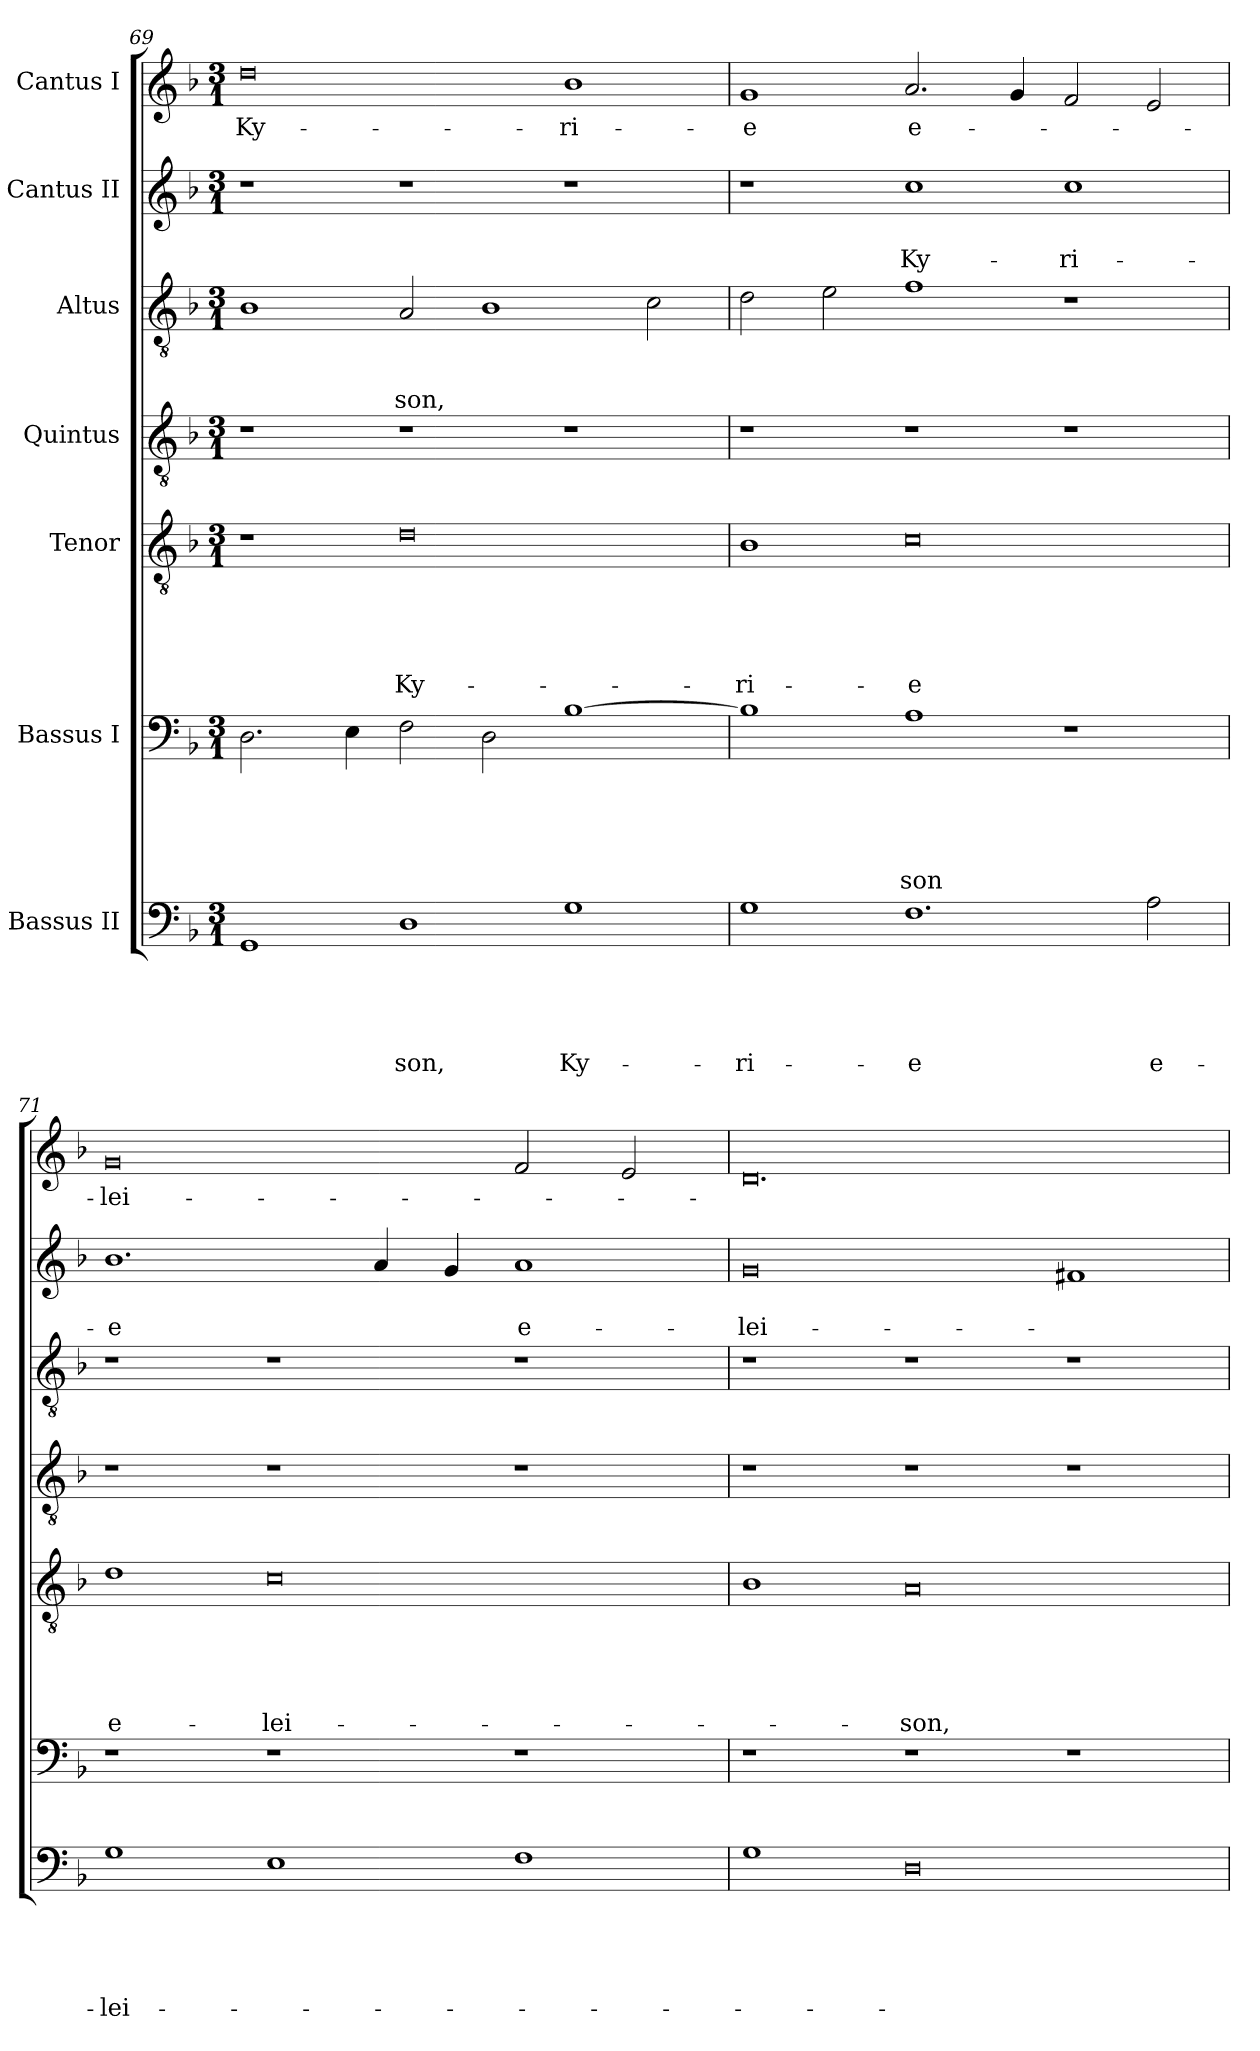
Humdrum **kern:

**kern	**text	**text	**text	**text	**text	**kern	**text	**text	**text	**text	**text	**kern	**text	**text	**text	**text	**text	**kern	**kern	**text	**text	**text	**kern	**text	**text	**kern	**text
*part7	*part7	*part7	*part7	*part7	*part7	*part6	*part6	*part6	*part6	*part6	*part6	*part5	*part5	*part5	*part5	*part5	*part5	*part4	*part3	*part3	*part3	*part3	*part2	*part2	*part2	*part1	*part1
*staff7	*staff7	*staff7	*staff7	*staff7	*staff7	*staff6	*staff6	*staff6	*staff6	*staff6	*staff6	*staff5	*staff5	*staff5	*staff5	*staff5	*staff5	*staff4	*staff3	*staff3	*staff3	*staff3	*staff2	*staff2	*staff2	*staff1	*staff1
*I"Bassus II	*	*	*	*	*	*I"Bassus I	*	*	*	*	*	*I"Tenor	*	*	*	*	*	*I"Quintus	*I"Altus	*	*	*	*I"Cantus II	*	*	*I"Cantus I	*
*clefF4	*	*	*	*	*	*clefF4	*	*	*	*	*	*clefGv2	*	*	*	*	*	*clefGv2	*clefGv2	*	*	*	*clefG2	*	*	*clefG2	*
*k[b-]	*	*	*	*	*	*k[b-]	*	*	*	*	*	*k[b-]	*	*	*	*	*	*k[b-]	*k[b-]	*	*	*	*k[b-]	*	*	*k[b-]	*
*M3/1	*	*	*	*	*	*M3/1	*	*	*	*	*	*M3/1	*	*	*	*	*	*M3/1	*M3/1	*	*	*	*M3/1	*	*	*M3/1	*
=69	=69	=69	=69	=69	=69	=69	=69	=69	=69	=69	=69	=69	=69	=69	=69	=69	=69	=69	=69	=69	=69	=69	=69	=69	=69	=69	=69
1GG/	.	.	.	.	.	2.D\	.	.	.	.	.	1r	.	.	.	.	.	1r	1B-\	.	.	.	1r	.	.	0dd\	Ky-
.	.	.	.	.	.	4E\	.	.	.	.	.	.	.	.	.	.	.	.	.	.	.	.	.	.	.	.	.
1D\	.	.	.	.	-son,	2F\	.	.	.	.	.	0d\	.	.	.	.	Ky-	1r	2A/	.	.	-son,	1r	.	.	.	.
.	.	.	.	.	.	2D\	.	.	.	.	.	.	.	.	.	.	.	.	1B-\	.	.	.	.	.	.	.	.
1G\	.	.	.	.	Ky-	[1B-\	.	.	.	.	.	.	.	.	.	.	.	1r	.	.	.	.	1r	.	.	1b-\	-ri-
.	.	.	.	.	.	.	.	.	.	.	.	.	.	.	.	.	.	.	2c\	.	.	.	.	.	.	.	.
=70	=70	=70	=70	=70	=70	=70	=70	=70	=70	=70	=70	=70	=70	=70	=70	=70	=70	=70	=70	=70	=70	=70	=70	=70	=70	=70	=70
1G\	.	.	.	.	-ri-	1B-\]	.	.	.	.	.	1B-\	.	.	.	.	-ri-	1r	2d\	.	.	.	1r	.	.	1g/	-e
.	.	.	.	.	.	.	.	.	.	.	.	.	.	.	.	.	.	.	2e\	.	.	.	.	.	.	.	.
1.F\	.	.	.	.	-e	1A\	.	.	.	.	-son	0c\	.	.	.	.	-e	1r	1f\	.	.	.	1cc\	.	Ky-	2.a/	e-
.	.	.	.	.	.	.	.	.	.	.	.	.	.	.	.	.	.	.	.	.	.	.	.	.	.	4g/	.
.	.	.	.	.	.	1r	.	.	.	.	.	.	.	.	.	.	.	1r	1r	.	.	.	1cc\	.	-ri-	2f/	.
2A\	.	.	.	.	e-	.	.	.	.	.	.	.	.	.	.	.	.	.	.	.	.	.	.	.	.	2e/	.
=71	=71	=71	=71	=71	=71	=71	=71	=71	=71	=71	=71	=71	=71	=71	=71	=71	=71	=71	=71	=71	=71	=71	=71	=71	=71	=71	=71
1G\	.	.	.	.	-lei-	1r	.	.	.	.	.	1d\	.	.	.	.	e-	1r	1r	.	.	.	1.b-\	.	-e	0g/	-lei-
1E\	.	.	.	.	.	1r	.	.	.	.	.	0c\	.	.	.	.	-lei-	1r	1r	.	.	.	.	.	.	.	.
.	.	.	.	.	.	.	.	.	.	.	.	.	.	.	.	.	.	.	.	.	.	.	4a/	.	.	.	.
.	.	.	.	.	.	.	.	.	.	.	.	.	.	.	.	.	.	.	.	.	.	.	4g/	.	.	.	.
1F\	.	.	.	.	.	1r	.	.	.	.	.	.	.	.	.	.	.	1r	1r	.	.	.	1a/	.	e-	2f/	.
.	.	.	.	.	.	.	.	.	.	.	.	.	.	.	.	.	.	.	.	.	.	.	.	.	.	2e/	.
=72	=72	=72	=72	=72	=72	=72	=72	=72	=72	=72	=72	=72	=72	=72	=72	=72	=72	=72	=72	=72	=72	=72	=72	=72	=72	=72	=72
1G\	.	.	.	.	.	1r	.	.	.	.	.	1B-\	.	.	.	.	.	1r	1r	.	.	.	0g/	.	-lei-	0.d/	.
0D\	.	.	.	.	.	1r	.	.	.	.	.	0A/	.	.	.	.	-son,	1r	1r	.	.	.	.	.	.	.	.
.	.	.	.	.	.	1r	.	.	.	.	.	.	.	.	.	.	.	1r	1r	.	.	.	1f#X/	.	.	.	.
=	=	=	=	=	=	=	=	=	=	=	=	=	=	=	=	=	=	=	=	=	=	=	=	=	=	=	=
*-	*-	*-	*-	*-	*-	*-	*-	*-	*-	*-	*-	*-	*-	*-	*-	*-	*-	*-	*-	*-	*-	*-	*-	*-	*-	*-	*-
